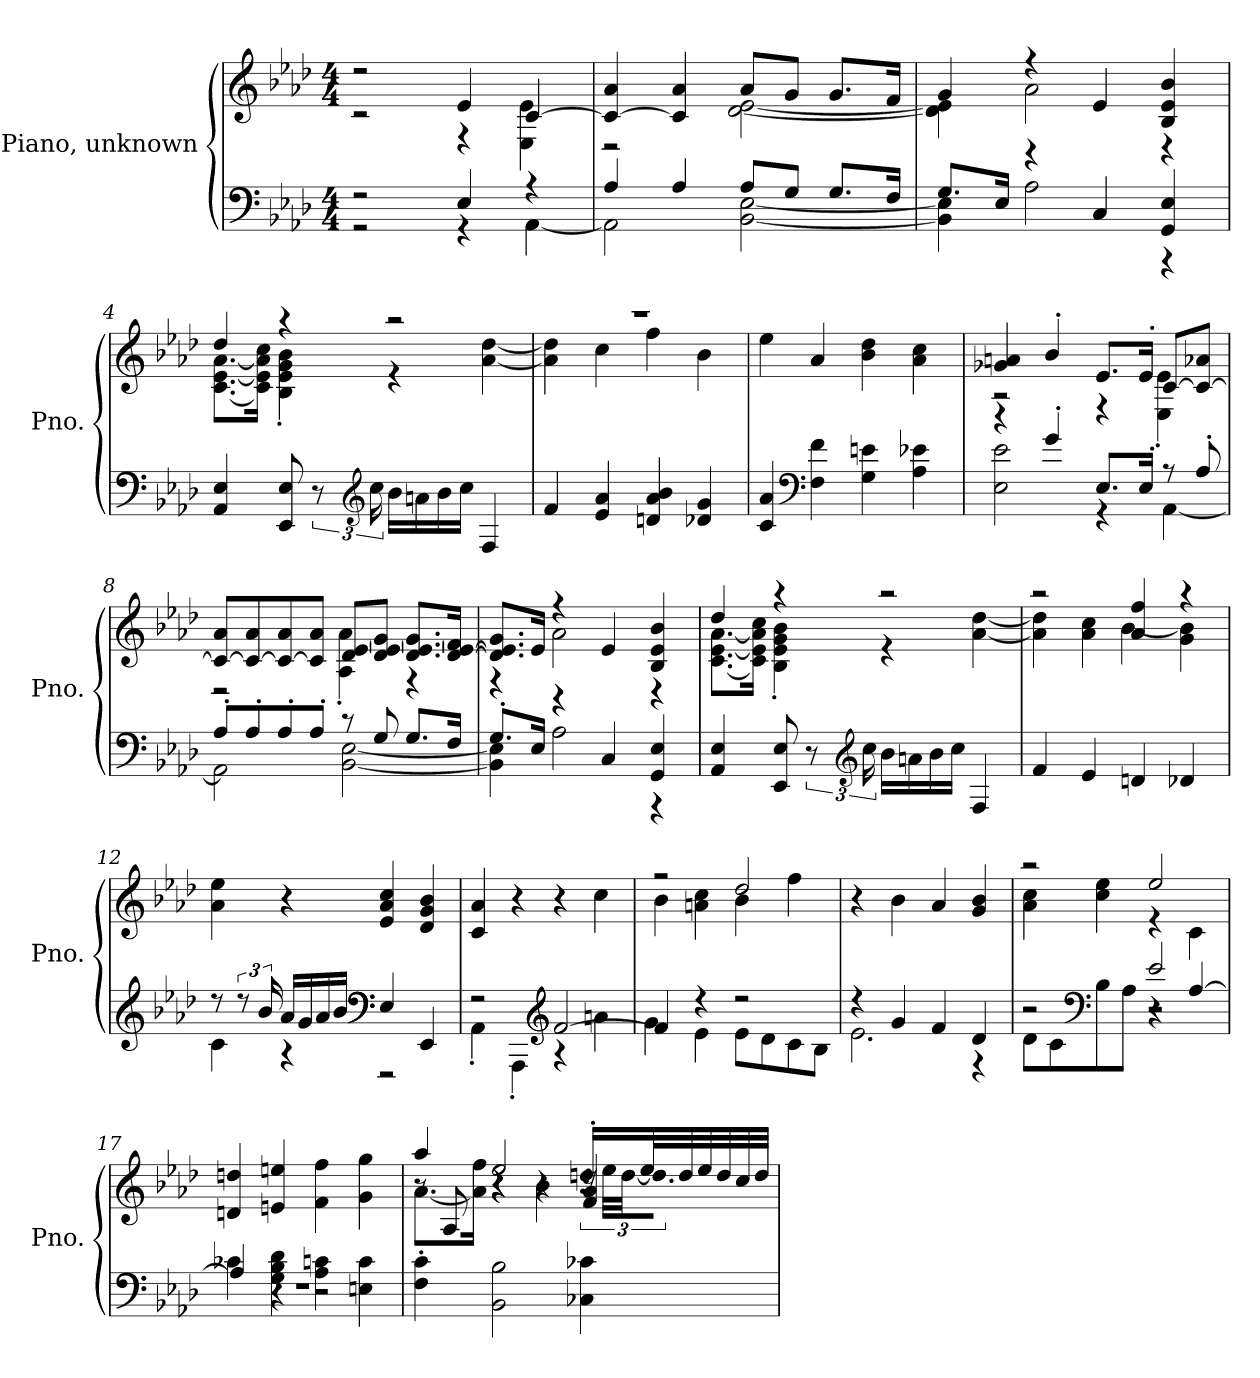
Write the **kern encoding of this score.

**kern	**kern
*part1	*part1
*staff2	*staff1
*I"Piano, unknown	*
*I'Pno.	*
*clefF4	*clefG2
*k[b-e-a-d-]	*k[b-e-a-d-]
*M4/4	*M4/4
*MM120	*MM120
=1	=1
*^	*^
2r	2r	2r	2r
4E-/	4r	4e-/	4r
4r	[4AA-\	[4c/	4E-\ 4e-\
=2	=2	=2	=2
4A-/	2AA-\]	4c/_ 4a-/	2r
4A-/	.	4c/] 4a-/	.
8A-/L	[2BB-\ [2E-\	8a-/L	[2d-\ [2e-\
8G/J	.	8g/J	.
8.G/L	.	8.g/L	.
16F/Jk	.	16f/Jk	.
=3	=3	=3	=3
8.G/L	4BB-\] 4E-\]	4g/	4d-\] 4e-\]
16E-/Jk	.	.	.
4r	2A-\	4r	2a-\
4C/	.	4e-/	.
4GG/ 4E-/	4r	4B-/ 4e-/ 4b-/	4r
*v	*v	*	*
=4	=4	=4
4AA-/ 4E-/	4dd-/	[8.c\ [8.e-\ [8.a-\L
.	.	16c\] 16e-\] 16a-\] 16cc\Jk
8EE-/ 8E-/	4r	4B-\' 4e-\' 4g\' 4b-\'
12r	.	.
*clefG2	*	*
24cc\	.	.
16b-\LL	2r	4r
16an\	.	.
16b-\	.	.
16cc\JJ	.	.
4F/	.	[4a-\ [4dd-\
=5	=5	=5
4f/	1r	4a-\] 4dd-\]
4e-/ 4a-/	.	4cc\
4dn/ 4a-/ 4b-/	.	4ff\
4d-X/ 4g/	.	4b-\
*	*v	*v
!!LO:LB:g=z
=6	=6
4c/ 4a-/	4ee-\
*clefF4	*
4F\ 4f\	4a-/
4G\ 4en\	4b-\ 4dd-\
4A-\ 4e-X\	4a-\ 4cc\
=7	=7
*^	*^
4r	2E-\ 2e-\	4g-X/ 4an/	2r
4g'/	.	4b-'/	.
8.E-/L	4r	8.e-/L	4r
16E-'/Jk	.	16e-'/Jk	.
8r	[4AA-\	[8c/L	4E-\' 4e-\'
8A-'/	.	8c/_ 8a-X/J	.
=8	=8	=8	=8
8A-'/L	2AA-\]	8c/_ 8a-/L	2r
8A-'/	.	8c/_ 8a-/	.
8A-'/	.	8c/_ 8a-/	.
8A-'/J	.	8c/] 8a-/J	.
8r	[2BB-\ [2E-\	[8d-/ [8e-/L	4A-\' 4a-\'
8G/	.	8d-/_ 8e-/_ 8g/J	.
8.G/L	.	8.d-/_ 8.e-/_ 8.g/L	4r
16F/Jk	.	16d-/_ 16e-/_ 16f/Jk	.
=9	=9	=9	=9
8.G'/L	4BB-\] 4E-\]	8.d-/] 8.e-/] 8.g/L	4r
16E-/Jk	.	16e-/Jk	.
4r	2A-\	4r	2a-\
4C/	.	4e-/	.
4GG/ 4E-/	4r	4B-/ 4e-/ 4b-/	4r
*v	*v	*	*
!!LO:LB:g=z	!!
=10	=10	=10
4AA-/ 4E-/	4dd-/	[8.c\ [8.e-\ [8.a-\L
.	.	16c\] 16e-\] 16a-\] 16cc\Jk
8EE-/ 8E-/	4r	4B-\' 4e-\' 4g\' 4b-\'
12r	.	.
*clefG2	*	*
24cc\	.	.
16b-\LL	2r	4r
16an\	.	.
16b-\	.	.
16cc\JJ	.	.
4F/	.	[4a-\ [4dd-\
=11	=11	=11
4f/	2r	4a-\] 4dd-\]
4e-/	.	4a-\ 4cc\
4dn/	4a-/ 4ff/	[4b-\
4d-X/	4r	4g\ 4b-\]
*	*v	*v
=12	=12
*^	*
8r	4c\	4a-\ 4ee-\
12r	.	.
24b-/	.	.
16a-/LL	4r	4r
16g/	.	.
16a-/	.	.
16b-/JJ	.	.
*clefF4	*	*
4E-/	2r	4e-/ 4a-/ 4cc/
4EE-/	.	4d-/ 4g/ 4b-/
=13	=13	=13
2r	4AA-'\	4c/ 4a-/
.	4AAA-'\	4r
*clefG2	*	*
[2f/	4r	4r
.	4an\	4cc\
!!LO:LB:g=z
=14	=14	=14
*	*	*^
4f/]	4g\	2r	4b-\
4r	4e-\	.	4an\ 4cc\
2r	8e-\L	2dd-/	4b-\
.	8d-\	.	.
.	8c\	.	4ff\
.	8B-\J	.	.
*	*	*v	*v
=15	=15	=15
4r	2.e-\	4r
4g/	.	4b-\
4f/	.	4a-/
4d-/	4r	4g/ 4b-/
=16	=16	=16
*	*^	*^
2r	8d-\L	2r	2r	4a-\ 4cc\
.	8c\	.	.	.
*clefF4	*	*	*	*
.	8B-\	.	.	4cc\ 4ee-\
.	8A-\J	.	.	.
2e-/	2r	4r	2ee-/	4r
.	.	[4A-/	.	4c\
*	*	*	*v	*v
=17	=17	=17	=17
1r	4c-X\	4A-/]	4dn/ 4ddn/
.	4G\ 4B-\ 4d-\	4r	4en/ 4een/
.	4A-\ 4cn\	2r	4f\ 4ff\
.	4En\ 4c\	.	4g\ 4gg\
*v	*v	*v	*
!!LO:LB:g=z
=18	=18
*	*^
*	*	*^
4F\' 4c\'	4aa-/	[8.a-\L	8r
.	.	.	8A-/
.	.	16a-\] 16ff\Jk	.
2BB-\ 2B-\	2ee-/	4r	4r
.	.	4b-\	4r
4C-X\ 4c-X\	16ddn'/LL	48r	4f/ 4a-/
.	.	48ee-\LLL	.
.	.	[48dd\JJ	.
.	32ee-/L	8.dd\J]	.
.	32dd/	.	.
.	32ee-/	.	.
.	32dd/	.	.
.	32cc/	.	.
.	32dd/JJJ	.	.
*	*v	*v	*v
=	=
*-	*-
